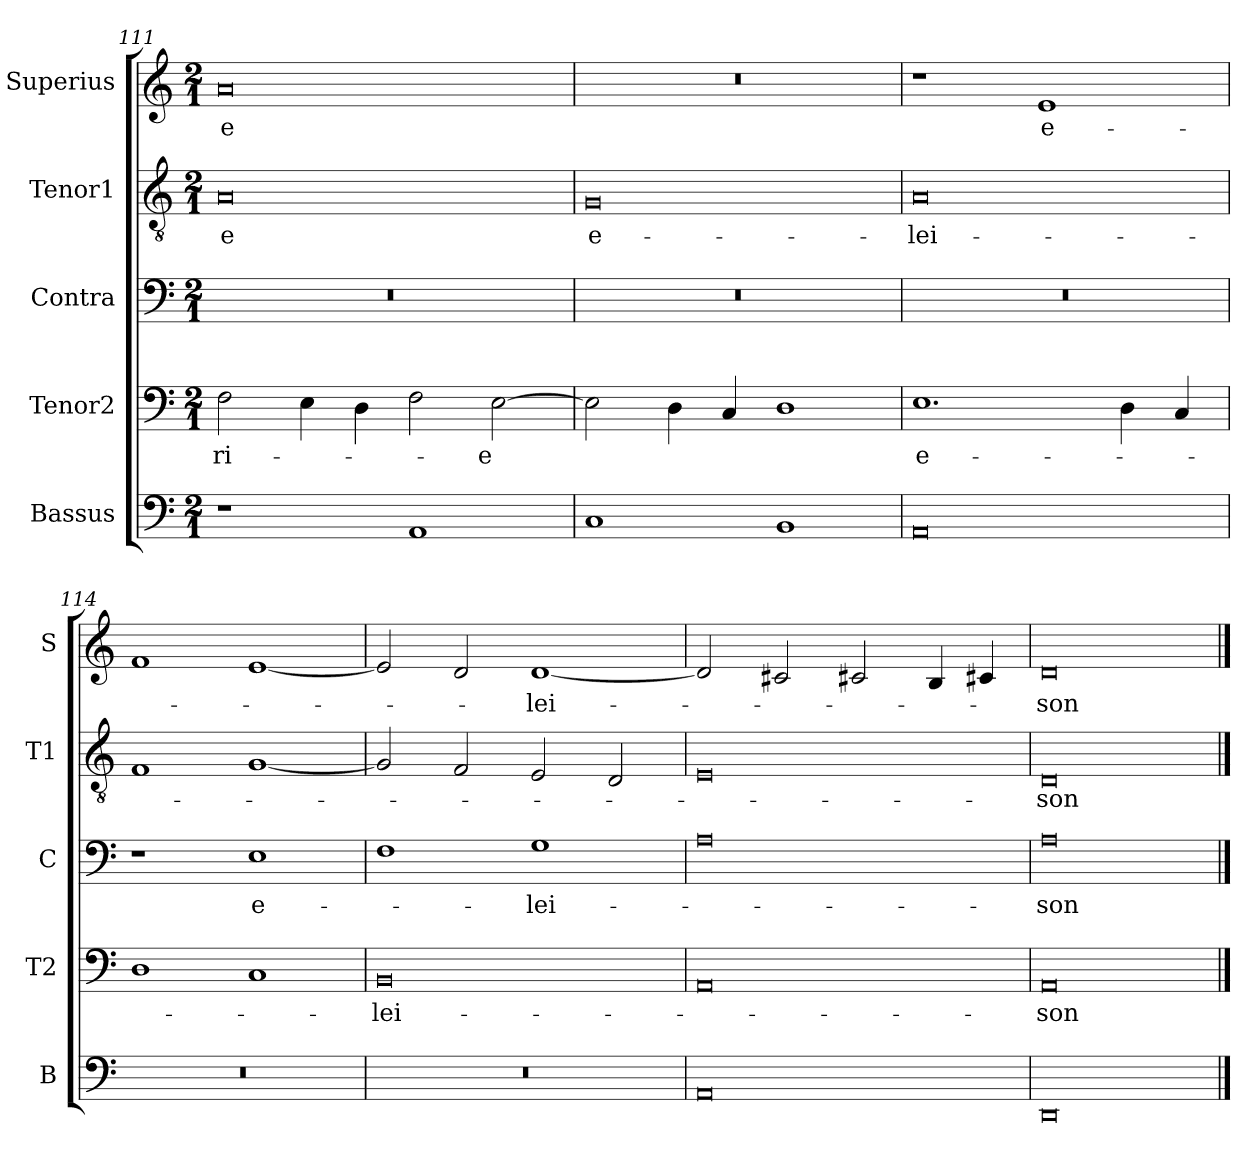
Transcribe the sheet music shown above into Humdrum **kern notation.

**kern	**kern	**text	**kern	**text	**kern	**text	**kern	**text
*part5	*part4	*part4	*part3	*part3	*part2	*part2	*part1	*part1
*staff5	*staff4	*staff4	*staff3	*staff3	*staff2	*staff2	*staff1	*staff1
*I"Bassus	*I"Tenor2	*	*I"Contra	*	*I"Tenor1	*	*I"Superius	*
*I'B	*I'T2	*	*I'C	*	*I'T1	*	*I'S	*
*clefF4	*clefF4	*	*clefF4	*	*clefGv2	*	*clefG2	*
*k[]	*k[]	*	*k[]	*	*k[]	*	*k[]	*
*M2/1	*M2/1	*	*M2/1	*	*M2/1	*	*M2/1	*
=111	=111	=111	=111	=111	=111	=111	=111	=111
1r	2F\	-ri-	0r	.	0A	-e	0a	-e
.	4E\	.	.	.	.	.	.	.
.	4D\	.	.	.	.	.	.	.
1AA	2F\	.	.	.	.	.	.	.
.	[2E\	-e	.	.	.	.	.	.
=112	=112	=112	=112	=112	=112	=112	=112	=112
1C	2E\]	.	0r	.	0G	e-	0r	.
.	4D\	.	.	.	.	.	.	.
.	4C/	.	.	.	.	.	.	.
1BB	1D	.	.	.	.	.	.	.
=113	=113	=113	=113	=113	=113	=113	=113	=113
0AA	1.E	e-	0r	.	0A	-lei-	1r	.
.	.	.	.	.	.	.	1e	e-
.	4D\	.	.	.	.	.	.	.
.	4C/	.	.	.	.	.	.	.
=114	=114	=114	=114	=114	=114	=114	=114	=114
0r	1D	.	1r	.	1F	.	1f	.
.	1C	.	1E	e-	[1G	.	[1e	.
=115	=115	=115	=115	=115	=115	=115	=115	=115
0r	0BB	-lei-	1F	.	2G/]	.	2e/]	.
.	.	.	.	.	2F/	.	2d/	.
.	.	.	1G	-lei-	2E/	.	[1d	-lei-
.	.	.	.	.	2D/	.	.	.
=116	=116	=116	=116	=116	=116	=116	=116	=116
0AA	0AA	.	0A	.	0E	.	2d/]	.
.	.	.	.	.	.	.	2c#X/	.
.	.	.	.	.	.	.	2c#X/	.
.	.	.	.	.	.	.	4B/	.
.	.	.	.	.	.	.	4c#X/	.
=117	=117	=117	=117	=117	=117	=117	=117	=117
0DD	0AA	-son	0A	-son	0D	-son-	0d	-son
==	==	==	==	==	==	==	==	==
*-	*-	*-	*-	*-	*-	*-	*-	*-
